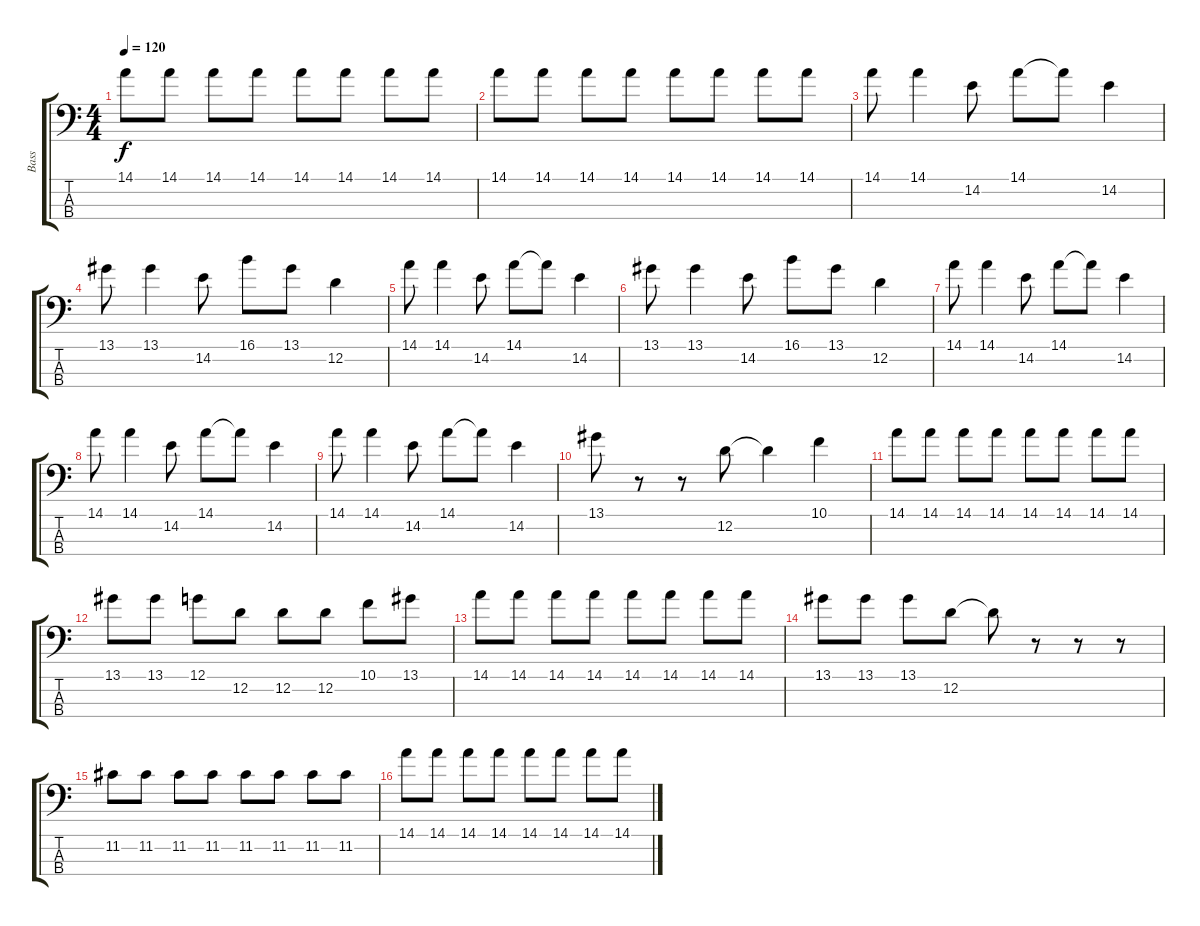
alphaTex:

\track ("Bass" "Bass") {instrument acousticbass}
\staff {score tabs}
\tuning (G2 D2 A1 E1) {hide}
\ts (4 4)
\tempo 120
\clef f4
\ks c
14.1.8{dy f} 14.1.8 14.1.8 14.1.8 14.1.8 14.1.8 14.1.8 14.1.8 |
14.1.8 14.1.8 14.1.8 14.1.8 14.1.8 14.1.8 14.1.8 14.1.8 |
14.1.8 14.1.4 14.2.8 14.1.8 14.1{t}.8 14.2.4 |
13.1.8 13.1.4 14.2.8 16.1.8 13.1.8 12.2.4 |
14.1.8 14.1.4 14.2.8 14.1.8 14.1{t}.8 14.2.4 |
13.1.8 13.1.4 14.2.8 16.1.8 13.1.8 12.2.4 |
14.1.8 14.1.4 14.2.8 14.1.8 14.1{t}.8 14.2.4 |
14.1.8 14.1.4 14.2.8 14.1.8 14.1{t}.8 14.2.4 |
14.1.8 14.1.4 14.2.8 14.1.8 14.1{t}.8 14.2.4 |
13.1.8 r.8 r.8 12.2.8 12.2{t}.4 10.1.4 |
14.1.8 14.1.8 14.1.8 14.1.8 14.1.8 14.1.8 14.1.8 14.1.8 |
13.1.8 13.1.8 12.1.8 12.2.8 12.2.8 12.2.8 10.1.8 13.1.8 |
14.1.8 14.1.8 14.1.8 14.1.8 14.1.8 14.1.8 14.1.8 14.1.8 |
13.1.8 13.1.8 13.1.8 12.2.8 12.2{t}.8 r.8 r.8 r.8 |
11.2.8 11.2.8 11.2.8 11.2.8 11.2.8 11.2.8 11.2.8 11.2.8 |
14.1.8 14.1.8 14.1.8 14.1.8 14.1.8 14.1.8 14.1.8 14.1.8
